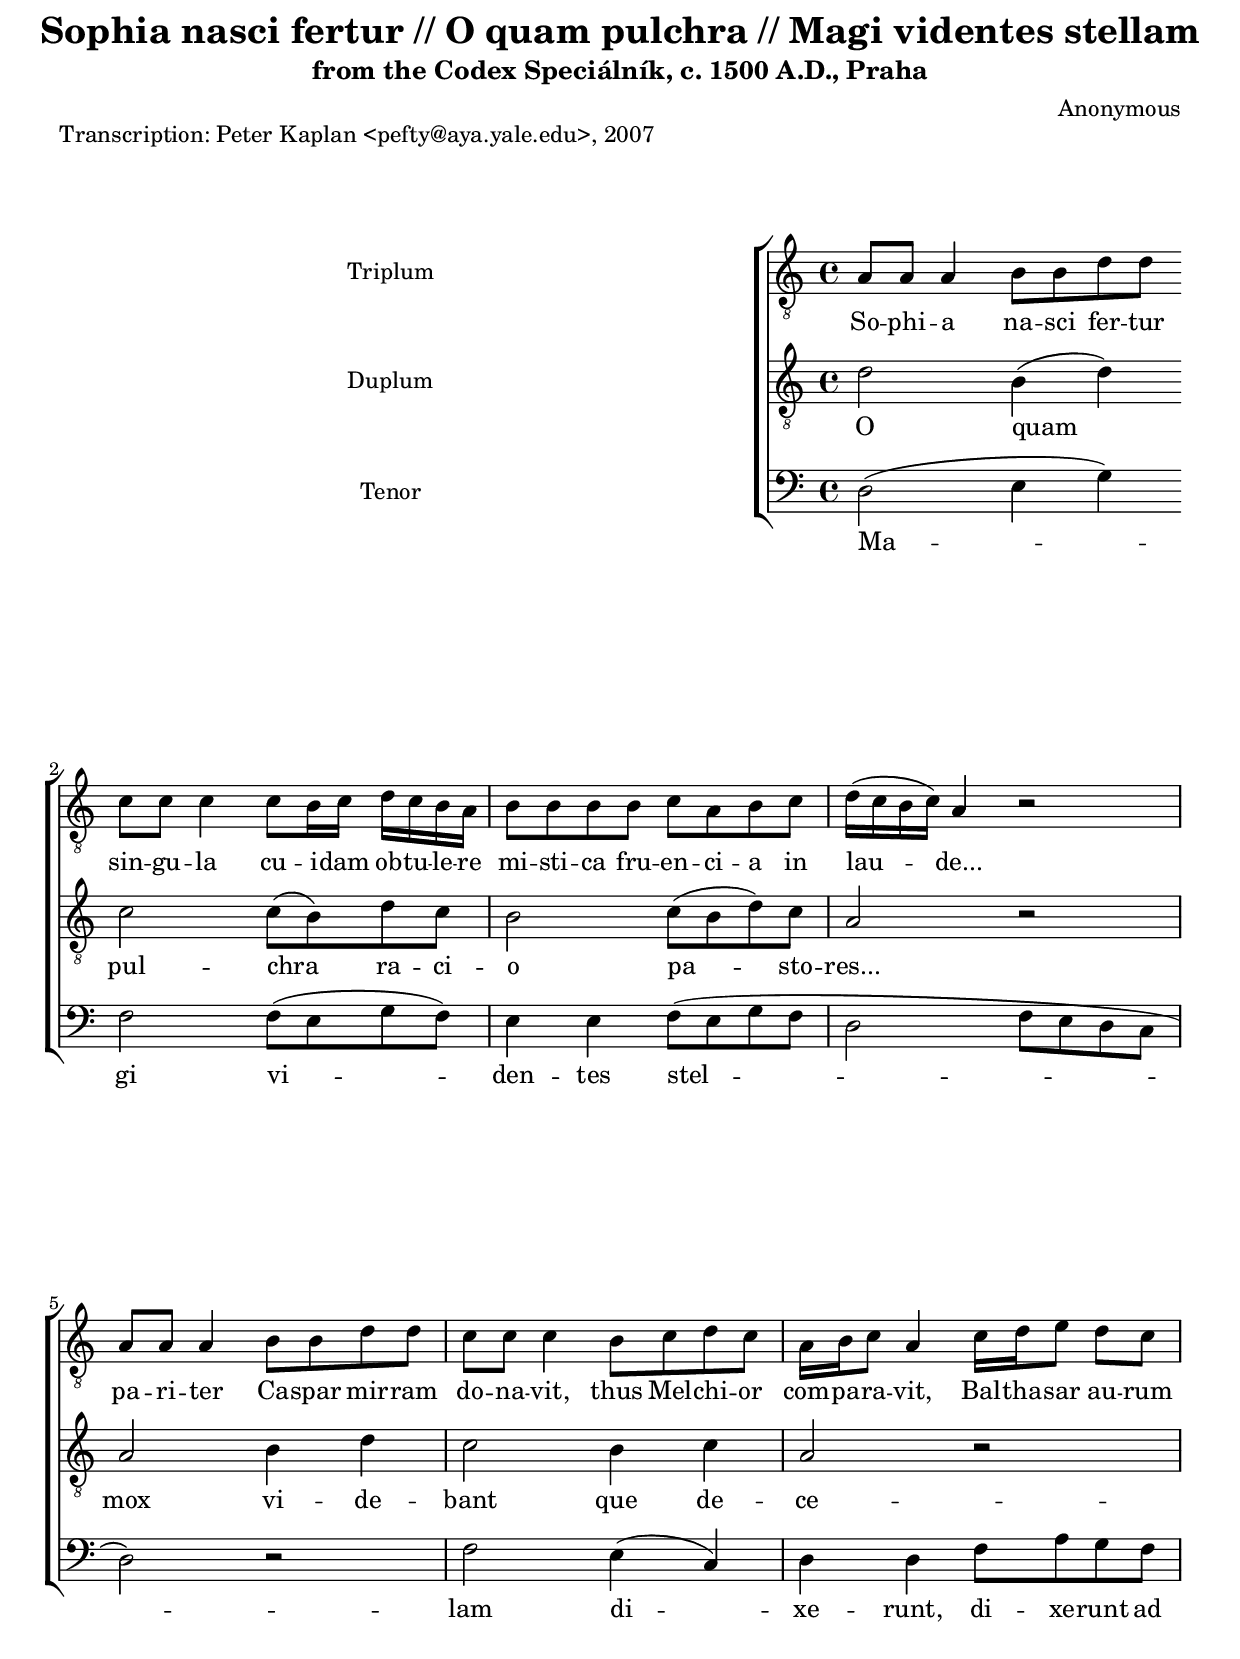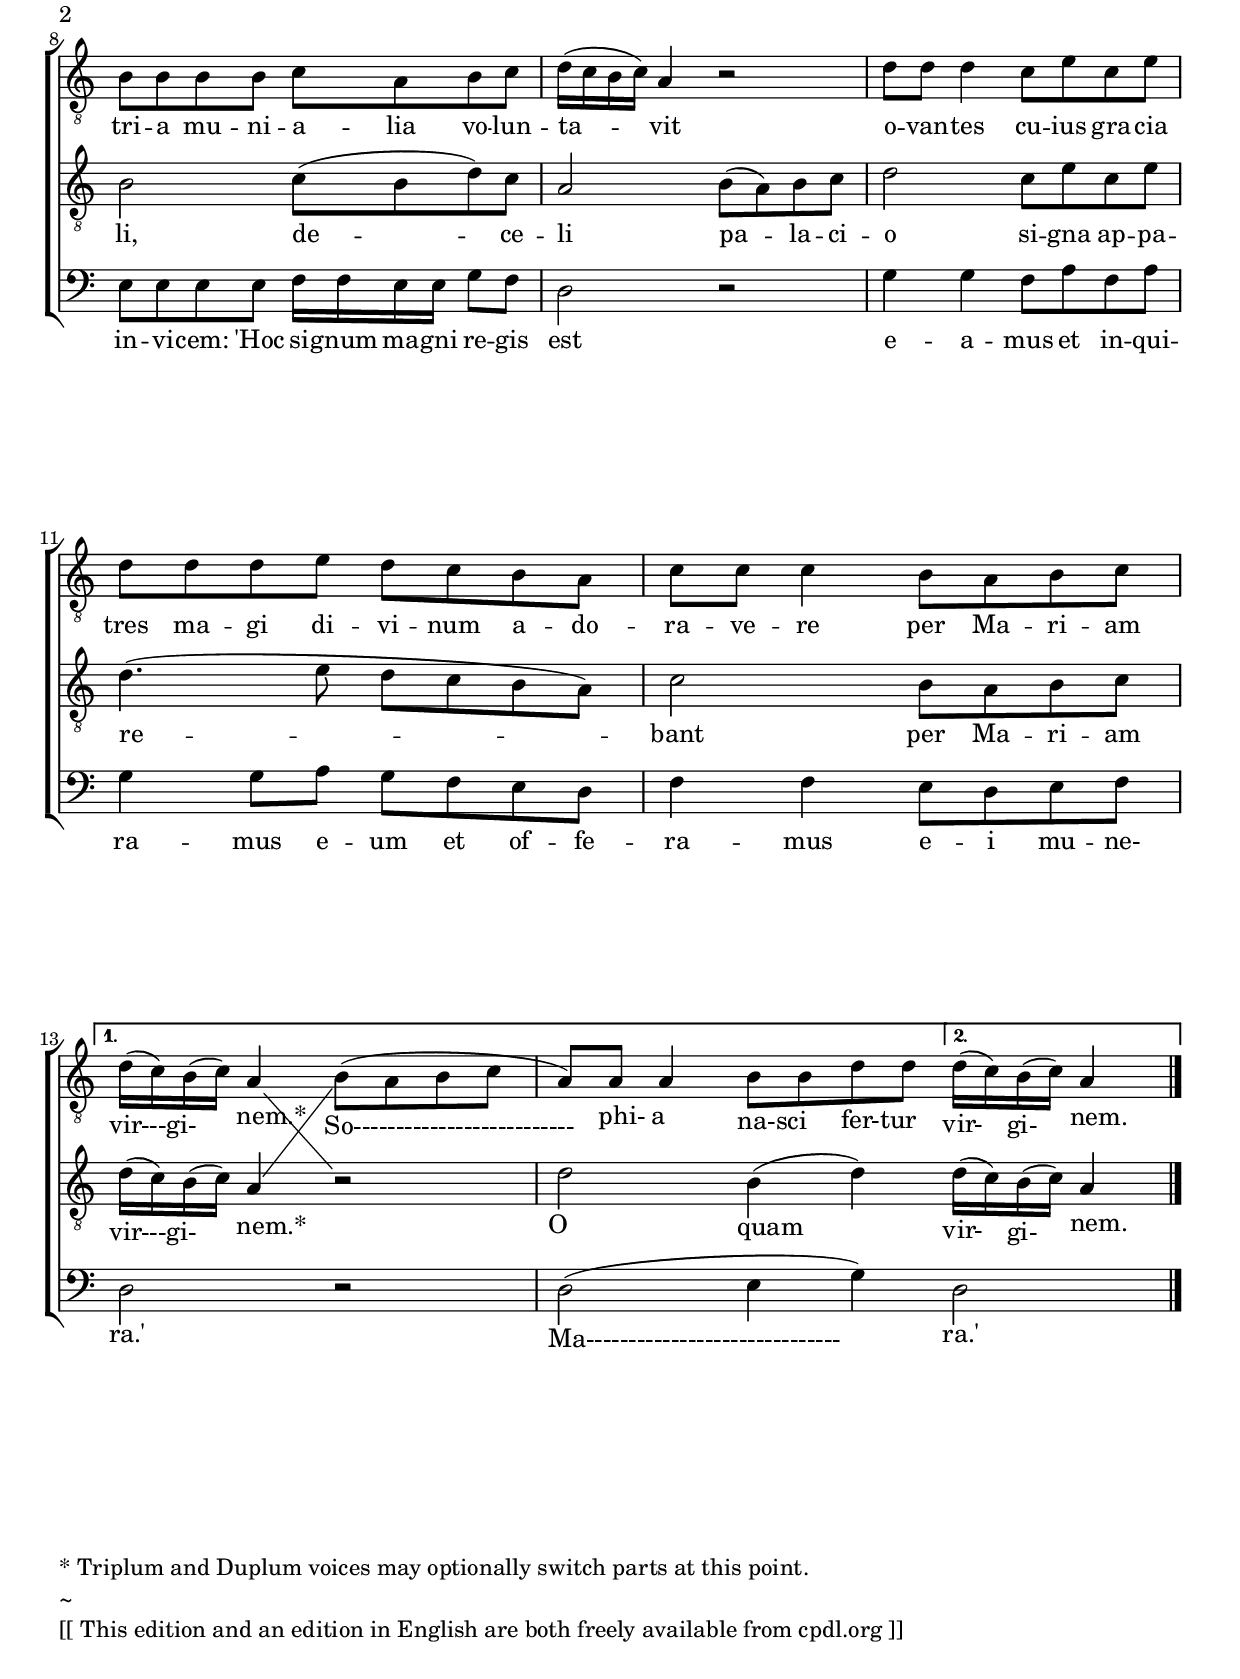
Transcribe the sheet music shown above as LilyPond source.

     \version "2.10.10"
\paper {
  between-system-space = 2.5\cm
  between-system-padding = #11
  ragged-bottom=##f
  ragged-last-bottom=##f
  bottom-margin = 1\cm
  top-margin = 0.1\cm
  bottom-margin = 1.5\cm
  system-count = #6
  systemSeparatorMarkup = ""
}

\layout {
  indent = 120.0\mm
}

\header {
    title = "Sophia nasci fertur // O quam pulchra // Magi videntes stellam"
    subtitle = "from the Codex Speciálník, c. 1500 A.D., Praha"
    composer = "Anonymous"
    date = "c. 1500 A.D."
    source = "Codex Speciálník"
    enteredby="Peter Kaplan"
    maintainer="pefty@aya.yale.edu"
    piece ="Transcription: Peter Kaplan <pefty@aya.yale.edu>, 2007"
    texidoc = "Any modern transcription of Early music suffers from some necessary flaws.  But in this case additional errors may have crept in in my dictation of this piece from the Hilliard Ensemble recording (1995) thereof.  Please forgive these errors, as I had no source against which to check my work.  If errors are found, please notify me so that I can submit a corrected version.

I have employed what appears on paper to be a rather odd repeat/partswitch structure, but one which accurately reflects the desired performance content and which will hopefully be easy for singers to understand and use.

Translation of Sophia Nasci Fertur text (Copyright 1995 ECM Records):
   It is said that Wisdom is born
       singular to a certain person;
       to offer mystic
       blessings
       in equal praise,
       Caspar gave Myrrh,
       Melchior prepared frankincense,
       Balthasar gold
       desired as the third remittance,
       rejoicing in His grace,
       the three Magi adored
       the divine Child,
       [born] through the Virgin Mary.

Translation of O Quam Pulchra text (Copyright 1995 ECM Records):
   O, how beautiful a reason
       the shepherds soon saw,
       which signs from heaven's place 
       appeared,
       [born] through the Virgin Mary.

Translation of Magi Videntes Stellam text (Copyright 1995 ECM Records):
   When the Magi saw the star,
       they said by turns:
       'This is the sign of a great king.
       Let us go and seek him
       and offer gifts to him.'
"
}

     \score { 
         <<
        \new ChoirStaff 
         <<
        \new Staff = triplum <<
               {  
        \clef "G_8"
        \key a \minor 
        \time 4/4 
        \set Staff.midiInstrument = "synth voice"
        \set Staff.vocalName = "Triplum  "
        \new Voice = "trip" {
         a8 a a4 b8 b d' d'
        \break
        \bar "|:"  
        \repeat volta 2
        {
         c'8 c' c'4 c'8 b16 c' d' c' b a
         b8 b b b c' a b c' 
         d'16( c' b c') a4 r2
        % full measure 5
         a8 a a4 b8 b d' d'
         c'8 c' c'4 b8 c' d' c'
         a16 b c'8 a4 c'16 d' e'8 d' c'
        \pageBreak
         b8 b b b c' a b c'
         d'16( c' b c') a4 r2
        % full measure 10
         d'8 d' d'4 c'8 e' c' e'
         d'8 d' d' e' d' c' b a
         c'8 c' c'4 b8 a b c'
         \break
         } 
         \alternative { 
          {
         \set followVoice = ##t
           d'16_\markup{ \hspace#-1 \lower #1 \large vir---gi-}( c') b( c') a4_\markup{ \hspace#-1 \lower #2 \large nem.*} 
          \bar ":"
         \change Staff=duplum
          % repeat and switch parts
           r2
           d'2_\markup{ \hspace#-1 \lower #2 \large O} b4_\markup{ \hspace#-1 \lower #1 \large quam}( d')
          \bar ":|" 
           }
          {
           d'16_\markup{ \hspace#-1 \lower #1 \large vir-}( c') b_\markup{ \hspace#-1 \lower #0.9 \large gi-}( c') a4_\markup{ \hspace#-1 \lower #2 \large nem.}
          \bar "|."
           }
         }
  }
}
>>

\new Lyrics 
\lyricsto "trip"
        { 
         So -- phi -- a na -- sci fer -- tur 
         sin -- gu -- la cu -- i -- dam ob -- tu -- le -- re 
         mi -- sti -- ca fru -- en -- ci -- a in 
         lau -- de... 
         pa -- ri -- ter Ca -- spar mir -- ram 
         do -- na -- vit, thus Mel -- chi -- or 
         com -- pa -- ra -- vit, Bal -- tha -- sar au -- rum
         tri -- a mu -- ni -- a -- lia vo -- lun --
         ta -- vit 
         o -- van -- tes cu -- ius gra -- cia 
         tres ma -- gi di -- vi -- num a -- do --
         ra -- ve -- re per Ma -- ri -- am 
        % 1st ending left blank intentionally (see markup)
        % 2nd ending left blank intentionally (see markup) 
}

        \new Staff = duplum <<
               {  
        \clef "G_8"
        \key a \minor 
        \time 4/4 
        \set Staff.midiInstrument = "synth voice"
        \set Staff.vocalName = "Duplum  "
        \new Voice = "dup" {
         d'2 b4( d')
        \bar "|:"  
        \repeat volta 2
        {
         c'2 c'8( b) d' c' 
         b2 c'8( b d') c' 
         a2 r2
        % full measure 5
         a2 b4 d'
         c'2 b4 c'
         a2 r2
         b2 c'8( b d') c'
         a2 b8( a) b c'
        % full measure 10
         d'2 c'8 e' c' e'
         d'4.( e'8 d' c' b a)
         c'2 b8 a b c'
         }
        \alternative { 
          {
         \set followVoice = ##t
           d'16_\markup{ \hspace#-1 \lower #1.5 \large vir---gi-}( c') b( c') a4_\markup{ \hspace#-1 \lower #2.3 \large nem.*} 
          \bar ":"
         \change Staff=triplum
          % repeat and switch parts
           b8_\markup{ \hspace#-1 \lower #1 \large So--------------------------}(  
           a b c'
           a8) a_\markup{ \hspace#-1 \lower #2 \large phi-} a4_\markup{ \hspace#-0.8 \lower #2 \large a} b8_\markup{ \hspace#-1 \lower #1 \large na-sci} b d'_\markup{ \hspace#-1 \lower #1.3 \large fer-tur} d'          
          \bar ":|"
           } 
          {          
d'16_\markup{ \hspace#-1 \lower #1.1 \large vir-}( c') b_\markup{ \hspace#-1 \lower #1 \large gi-}( c') a4_\markup{ \hspace#-1 \lower #2.1 \large nem.}
          \bar "|."
           } 
         } 
}
}
>>

\new Lyrics 
\lyricsto "dup"
        { 
         O quam 
         pul -- chra ra -- ci -- 
         o pa -- sto -- 
         res... 
         mox vi -- de -- 
         bant que de --
         ce --
         li, de -- ce --
         li pa -- la -- ci -- 
         o si -- gna ap -- pa -- 
         re -- 
         bant per Ma -- ri -- am 
        % 1st ending left blank intentionally (see markup)
        % 2nd ending left blank intentionally (see markup)         
}



        \new Staff = tenor <<
               {  
        \clef bass
        \key a \minor 
        \time 4/4 
        \set Staff.midiInstrument = "synth voice"
        \set Staff.vocalName = "Tenor  "
        \new Voice = "ten" {
         d2( e4 g4)
        \bar "|:"  
        \repeat volta 2
        {
         f2 f8( e g f)
         e4 e f8( e g f
         d2 f8 e d c
        % full measure 5
         d2) r2
         f2 e4( c)
         d4 d f8 a g f
         e8 e e e f16 f e e g8 f
         d2 r2
        % full measure 10
         g4 g f8 a f a
         g4 g8 a g f e d
         f4 f e8 d e f
         }
        \alternative { 
          {
           d2_\markup{ \hspace#-1 \lower #1 \large ra.'}
          \bar ":"
          % repeat and switch parts
           r2
           d2_\markup{ \hspace#-1 \lower #1 \large Ma------------------------------}( e4 g4)
          \bar ":|"
           }
          {
           d2_\markup{ \hspace#-1 \lower #1 \large ra.'}
          \bar "|."
           }
         }
 }
}
>>

\new Lyrics 
\lyricsto "ten"
        { 
         Ma --
         gi vi -- 
         den -- tes stel -- 


         lam di -- 
         xe -- runt, di -- xe -- runt ad 
         in -- vi -- cem: 'Hoc si -- gnum ma -- gni re -- gis 
         est 
         e -- a -- mus et in -- qui -- 
         ra -- mus e -- um et of -- fe -- 
         ra -- mus e -- i mu -- ne-
        % 1st ending left blank intentionally (see markup)
        % 2nd ending left blank intentionally (see markup)  
         } 
 >>
>>       
     }
\markup{\column{ 
\line{* Triplum and Duplum voices may optionally switch parts at this point.}
\line{~}
\line{[[ This edition and an edition in English are both freely available from cpdl.org ]]} } 
 
 
} 
